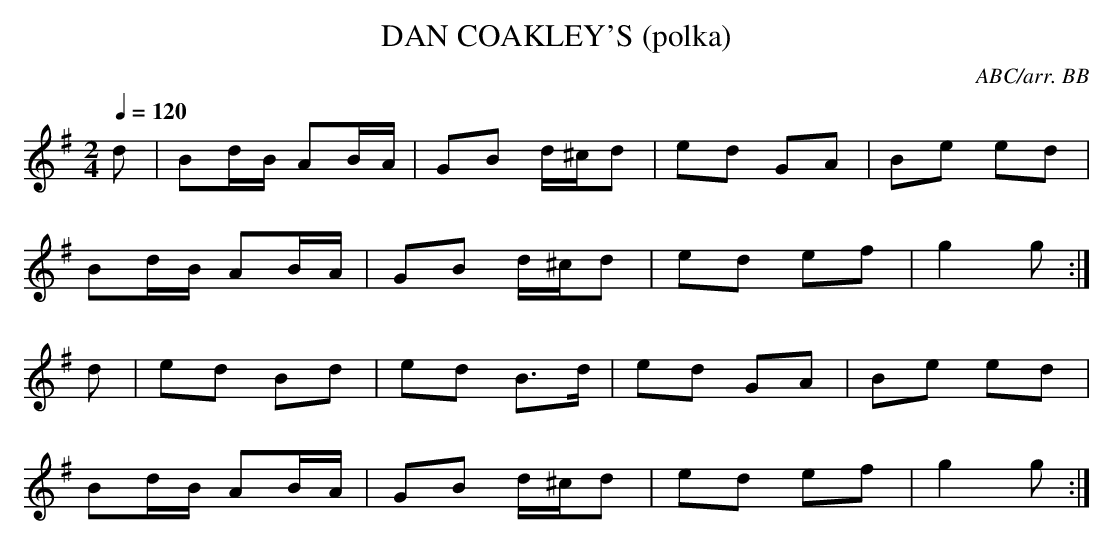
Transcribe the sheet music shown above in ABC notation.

X:1
T:DAN COAKLEY'S (polka)
C:ABC/arr. BB
Q:1/4=120
L:1/8
M:2/4
K:G
d|Bd/B/ AB/A/|GB d/^c/d|ed GA|Be ed|
Bd/B/ AB/A/|GB d/^c/d|ed ef|g2 g :|
d|ed Bd|ed B>d|ed GA|Be ed|
Bd/B/ AB/A/|GB d/^c/d|ed ef|g2 g :|
